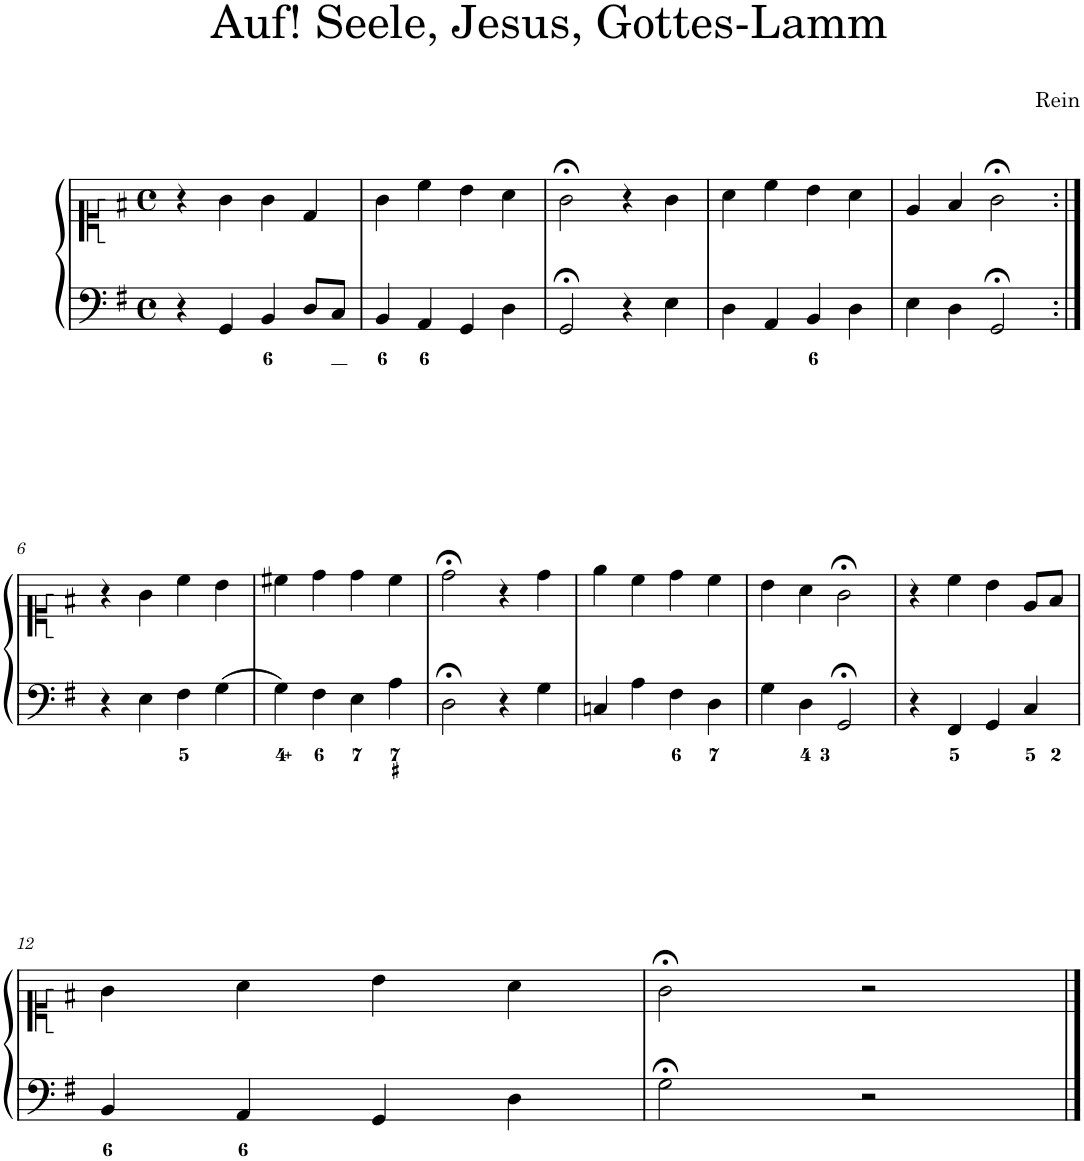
**kern	**kern
*part1	*part1
*staff2	*staff1
*I"Piano	*
*I'Pno.	*
*clefF4	*clefC1
*k[f#]	*k[f#]
*M4/4	*M4/4
*met(c)	*met(c)
=1	=1
4r	4r
4GG/	4g\
4BB/	4g\
8D/L	4d/
8C/J	.
=2	=2
4BB/	4g\
4AA/	4cc\
4GG/	4b\
4D\	4a\
=3	=3
2GG;</	2g;<\
4r	4r
4E\	4g\
=4	=4
4D\	4a\
4AA/	4cc\
4BB/	4b\
4D\	4a\
=5	=5
4E\	4e/
4D\	4f#/
2GG;</	2g;<\
!!LO:LB:g=z
=6:|!	=6:|!
4r	4r
4E\	4g\
4F#\	4cc\
4G\	4b\
=7	=7
4G\	4cc#X\
4F#\	4dd\
4E\	4dd\
4A\	4cc#\
=8	=8
2D;<\	2dd;<\
4r	4r
4G\	4dd\
=9	=9
4Cn/	4ee\
4A\	4cc\
4F#\	4dd\
4D\	4cc\
=10	=10
4G\	4b\
4D\	4a\
2GG;</	2g;<\
=11	=11
4r	4r
4FF#/	4cc\
4GG/	4b\
4C/	8e/L
.	8f#/J
!!LO:LB:g=z
=12	=12
4BB/	4g\
4AA/	4a\
4GG/	4b\
4D\	4a\
=13	=13
2G;<\	2g;<\
2r	2r
==	==
*-	*-
